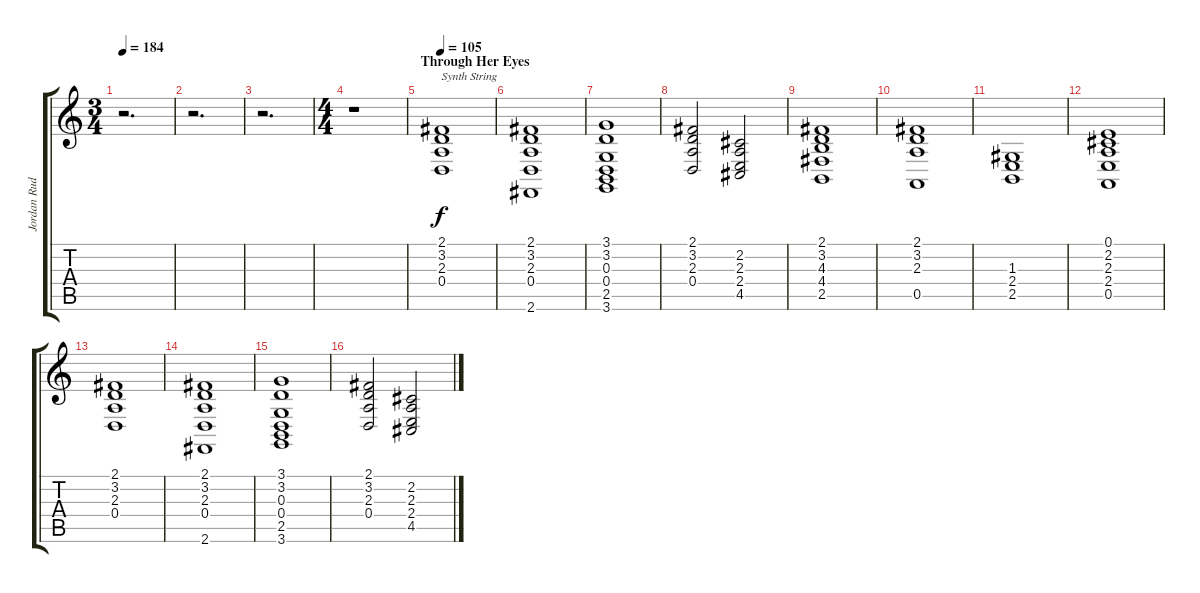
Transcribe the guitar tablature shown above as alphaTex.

\track ("Jordan Rudess - Keyboard" "Jordan Rud") {instrument stringensemble1}
\staff {score tabs}
\tuning (E4 B3 G3 D3 A2 E2) {hide}
\ts (3 4)
\tempo 184
\clef g2
\ks c
r.2{d dy f} |
r.2{d} |
r.2{d} |
\ts (4 4)
r.1 |
\section ("" "Through Her Eyes")
\tempo 105
(2.1 3.2 2.3 0.4).1{txt "Synth String" instrument synthstrings1} |
(2.1 3.2 2.3 0.4 2.6).1 |
(3.1 3.2 0.3 0.4 2.5 3.6).1 |
(2.1 3.2 2.3 0.4).2 (2.2 2.3 2.4 4.5).2 |
(2.1 3.2 4.3 4.4 2.5).1 |
(2.1 3.2 2.3 0.5).1 |
(1.3 2.4 2.5).1 |
(0.1 2.2 2.3 2.4 0.5).1 |
(2.1 3.2 2.3 0.4).1 |
(2.1 3.2 2.3 0.4 2.6).1 |
(3.1 3.2 0.3 0.4 2.5 3.6).1 |
(2.1 3.2 2.3 0.4).2 (2.2 2.3 2.4 4.5).2
